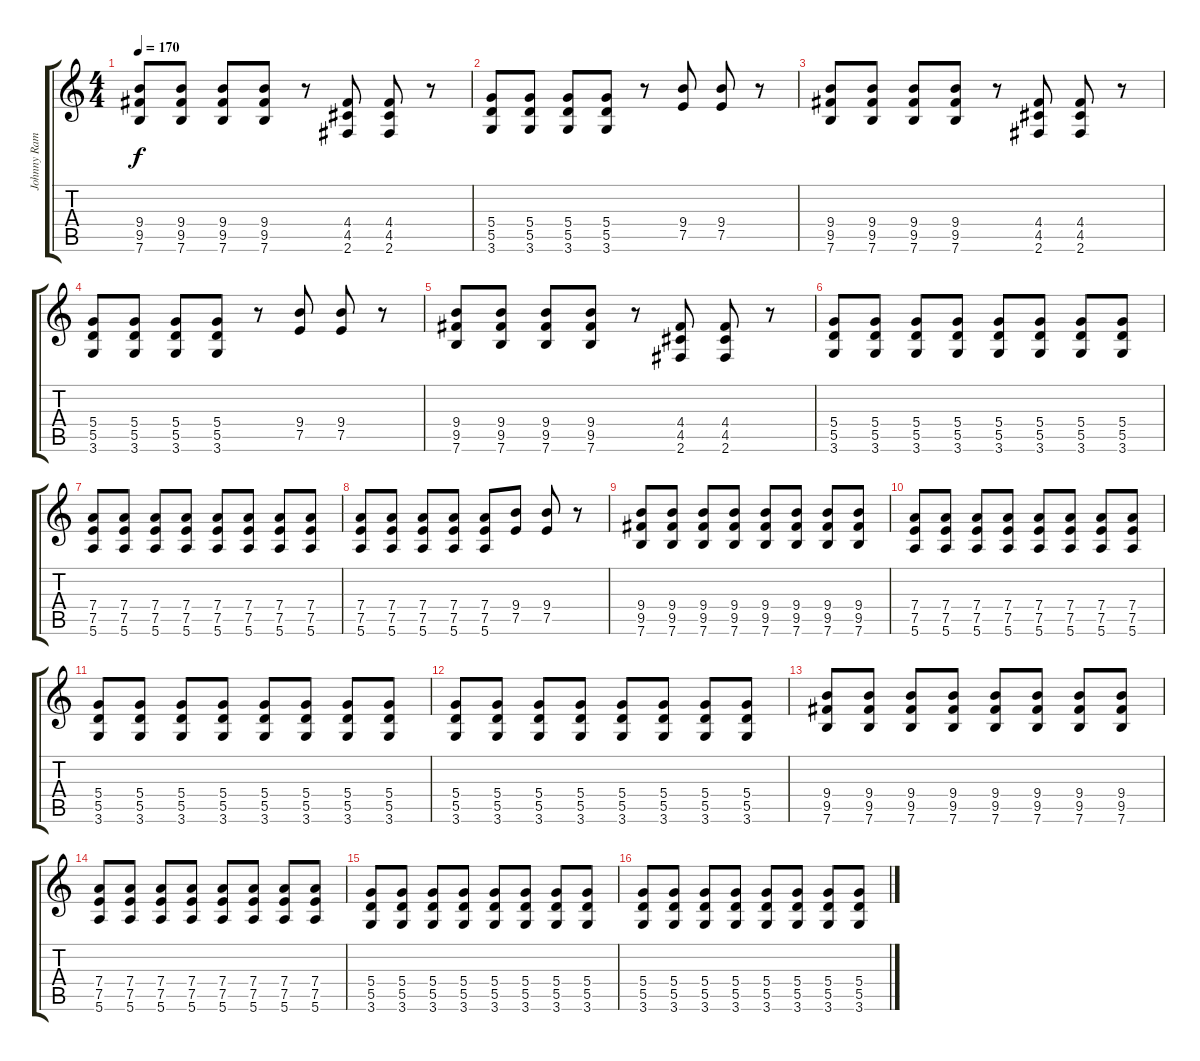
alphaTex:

\track ("Johnny Ramone" "Johnny Ram") {instrument distortionguitar}
\staff {score tabs}
\tuning (E4 B3 G3 D3 A2 E2) {hide}
\ts (4 4)
\tempo 170
\clef g2
\ks c
(9.4 9.5 7.6).8{dy f} (9.4 9.5 7.6).8 (9.4 9.5 7.6).8 (9.4 9.5 7.6).8 r.8 (4.4 4.5 2.6).8 (4.4 4.5 2.6).8 r.8 |
(5.4 5.5 3.6).8 (5.4 5.5 3.6).8 (5.4 5.5 3.6).8 (5.4 5.5 3.6).8 r.8 (9.4 7.5).8 (9.4 7.5).8 r.8 |
(9.4 9.5 7.6).8 (9.4 9.5 7.6).8 (9.4 9.5 7.6).8 (9.4 9.5 7.6).8 r.8 (4.4 4.5 2.6).8 (4.4 4.5 2.6).8 r.8 |
(5.4 5.5 3.6).8 (5.4 5.5 3.6).8 (5.4 5.5 3.6).8 (5.4 5.5 3.6).8 r.8 (9.4 7.5).8 (9.4 7.5).8 r.8 |
(9.4 9.5 7.6).8 (9.4 9.5 7.6).8 (9.4 9.5 7.6).8 (9.4 9.5 7.6).8 r.8 (4.4 4.5 2.6).8 (4.4 4.5 2.6).8 r.8 |
(5.4 5.5 3.6).8 (5.4 5.5 3.6).8 (5.4 5.5 3.6).8 (5.4 5.5 3.6).8 (5.4 5.5 3.6).8 (5.4 5.5 3.6).8 (5.4 5.5 3.6).8 (5.4 5.5 3.6).8 |
(7.4 7.5 5.6).8 (7.4 7.5 5.6).8 (7.4 7.5 5.6).8 (7.4 7.5 5.6).8 (7.4 7.5 5.6).8 (7.4 7.5 5.6).8 (7.4 7.5 5.6).8 (7.4 7.5 5.6).8 |
(7.4 7.5 5.6).8 (7.4 7.5 5.6).8 (7.4 7.5 5.6).8 (7.4 7.5 5.6).8 (7.4 7.5 5.6).8 (9.4 7.5).8 (9.4 7.5).8 r.8 |
(9.4 9.5 7.6).8 (9.4 9.5 7.6).8 (9.4 9.5 7.6).8 (9.4 9.5 7.6).8 (9.4 9.5 7.6).8 (9.4 9.5 7.6).8 (9.4 9.5 7.6).8 (9.4 9.5 7.6).8 |
(7.4 7.5 5.6).8 (7.4 7.5 5.6).8 (7.4 7.5 5.6).8 (7.4 7.5 5.6).8 (7.4 7.5 5.6).8 (7.4 7.5 5.6).8 (7.4 7.5 5.6).8 (7.4 7.5 5.6).8 |
(5.4 5.5 3.6).8 (5.4 5.5 3.6).8 (5.4 5.5 3.6).8 (5.4 5.5 3.6).8 (5.4 5.5 3.6).8 (5.4 5.5 3.6).8 (5.4 5.5 3.6).8 (5.4 5.5 3.6).8 |
(5.4 5.5 3.6).8 (5.4 5.5 3.6).8 (5.4 5.5 3.6).8 (5.4 5.5 3.6).8 (5.4 5.5 3.6).8 (5.4 5.5 3.6).8 (5.4 5.5 3.6).8 (5.4 5.5 3.6).8 |
(9.4 9.5 7.6).8 (9.4 9.5 7.6).8 (9.4 9.5 7.6).8 (9.4 9.5 7.6).8 (9.4 9.5 7.6).8 (9.4 9.5 7.6).8 (9.4 9.5 7.6).8 (9.4 9.5 7.6).8 |
(7.4 7.5 5.6).8 (7.4 7.5 5.6).8 (7.4 7.5 5.6).8 (7.4 7.5 5.6).8 (7.4 7.5 5.6).8 (7.4 7.5 5.6).8 (7.4 7.5 5.6).8 (7.4 7.5 5.6).8 |
(5.4 5.5 3.6).8 (5.4 5.5 3.6).8 (5.4 5.5 3.6).8 (5.4 5.5 3.6).8 (5.4 5.5 3.6).8 (5.4 5.5 3.6).8 (5.4 5.5 3.6).8 (5.4 5.5 3.6).8 |
(5.4 5.5 3.6).8 (5.4 5.5 3.6).8 (5.4 5.5 3.6).8 (5.4 5.5 3.6).8 (5.4 5.5 3.6).8 (5.4 5.5 3.6).8 (5.4 5.5 3.6).8 (5.4 5.5 3.6).8
